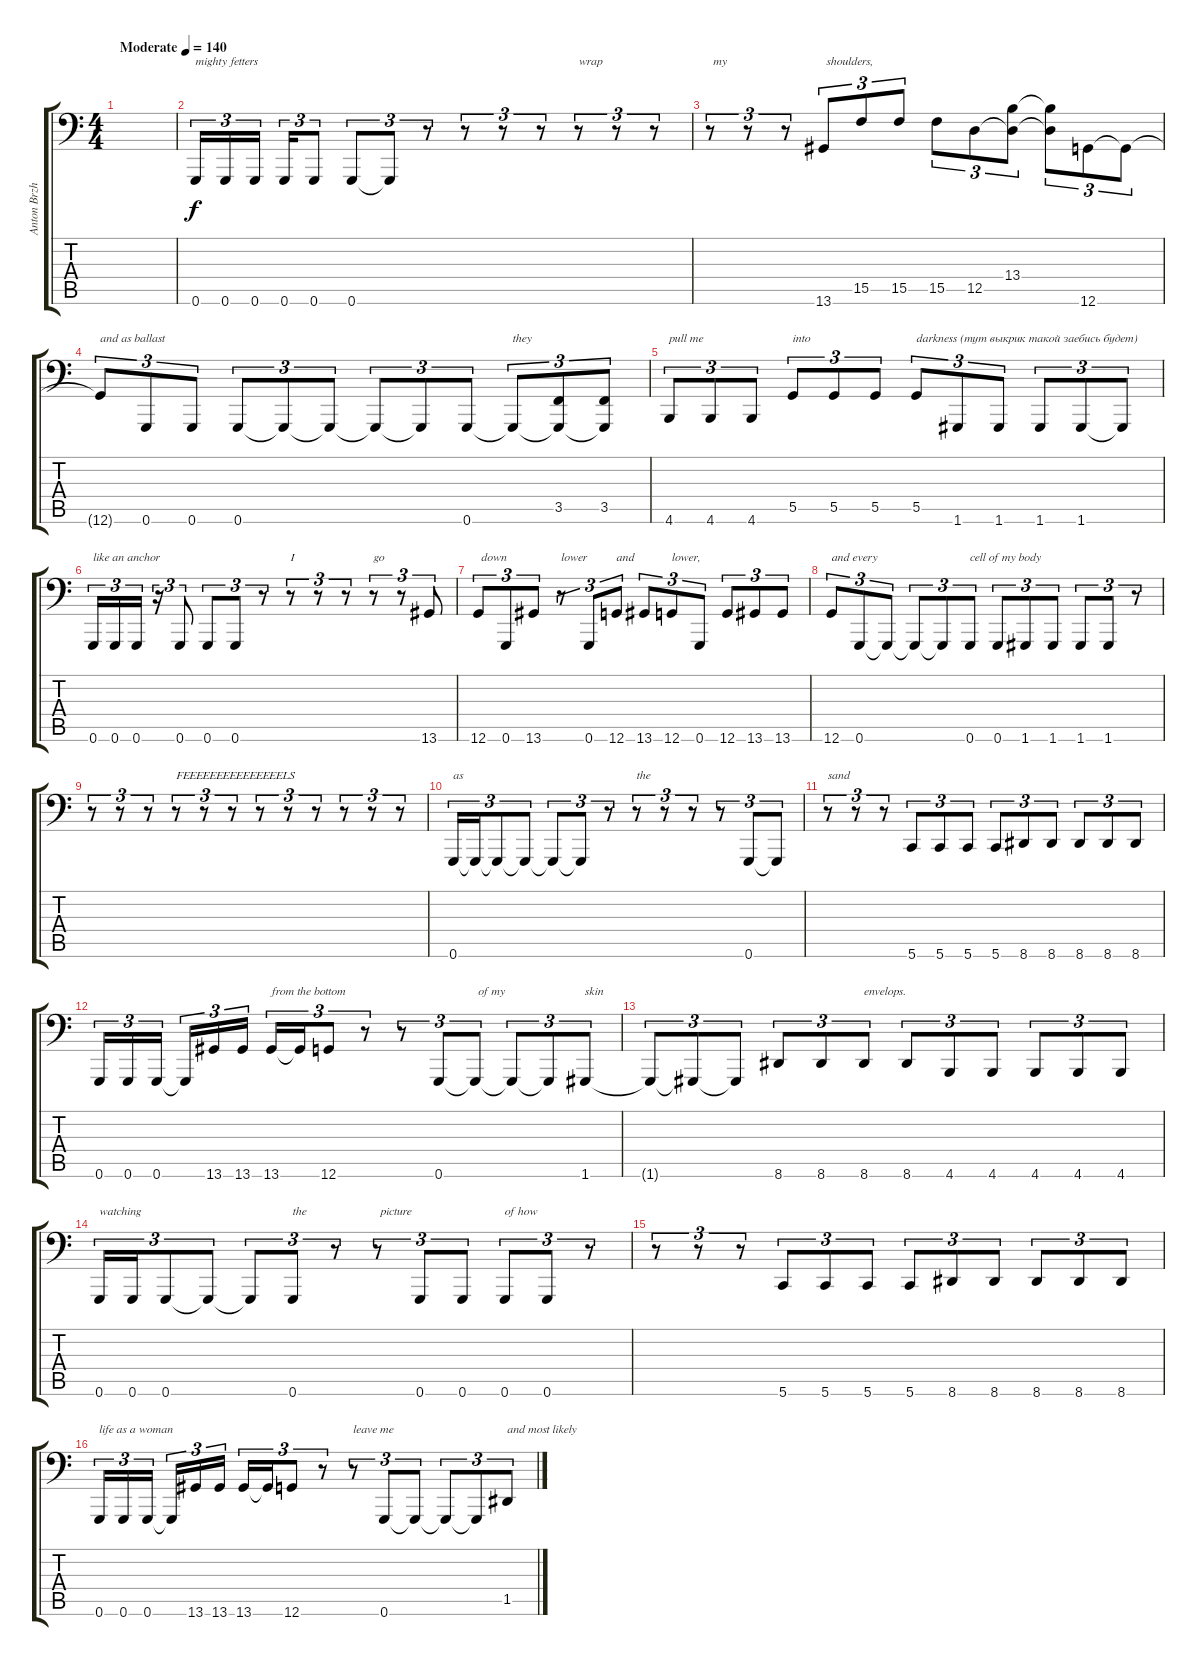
\track ("Anton Brzhesky" "Anton Brzh") {instrument electricbasspick}
\staff {score tabs}
\tuning (C3 G2 Eb2 Bb1 D1 G0) {hide}
\ts (4 4)
\tempo (140 "Moderate")
\clef f4
\ks c
|
0.6.16{tu (3 2) txt "mighty fetters"} 0.6.16{tu (3 2)} 0.6.16{tu (3 2) beam splitsecondary} 0.6.16{tu (3 2)} 0.6.8{tu (3 2)} 0.6.8{tu (3 2)} 0.6{t}.8{tu (3 2)} r.8{tu (3 2)} r.8{tu (3 2)} r.8{tu (3 2)} r.8{tu (3 2)} r.8{tu (3 2) txt "wrap"} r.8{tu (3 2)} r.8{tu (3 2)} |
r.8{tu (3 2) txt " my"} r.8{tu (3 2)} r.8{tu (3 2)} 13.6.8{tu (3 2) txt " shoulders,"} 15.5.8{tu (3 2)} 15.5.8{tu (3 2)} 15.5.8{tu (3 2)} 12.5.8{tu (3 2)} (13.4 12.5{t}).8{tu (3 2)} (13.4{t} 12.5{t}).8{tu (3 2)} 12.6.8{tu (3 2)} 12.6{t}.8{tu (3 2)} |
12.6{t}.8{tu (3 2) txt "and as ballast"} 0.6.8{tu (3 2)} 0.6.8{tu (3 2)} 0.6.8{tu (3 2)} 0.6{t}.8{tu (3 2)} 0.6{t}.8{tu (3 2)} 0.6{t}.8{tu (3 2)} 0.6{t}.8{tu (3 2)} 0.6.8{tu (3 2)} 0.6{t}.8{tu (3 2) txt "they "} (3.5 0.6{t}).8{tu (3 2)} (3.5 0.6{t}).8{tu (3 2)} |
4.6.8{tu (3 2) txt "pull me "} 4.6.8{tu (3 2)} 4.6.8{tu (3 2)} 5.5.8{tu (3 2) txt "into"} 5.5.8{tu (3 2)} 5.5.8{tu (3 2)} 5.5.8{tu (3 2) txt "darkness (тут выкрик такой заебись будет)"} 1.6.8{tu (3 2)} 1.6.8{tu (3 2)} 1.6.8{tu (3 2)} 1.6.8{tu (3 2)} 1.6{t}.8{tu (3 2)} |
0.6.16{tu (3 2) txt "like an anchor"} 0.6.16{tu (3 2)} 0.6.16{tu (3 2)} r.16{tu (3 2)} 0.6.8{tu (3 2)} 0.6.8{tu (3 2)} 0.6.8{tu (3 2)} r.8{tu (3 2)} r.8{tu (3 2) txt "I "} r.8{tu (3 2)} r.8{tu (3 2)} r.8{tu (3 2) txt "go"} r.8{tu (3 2)} 13.6.8{tu (3 2)} |
12.6.8{tu (3 2) txt " down "} 0.6.8{tu (3 2)} 13.6.8{tu (3 2)} r.8{tu (3 2) txt "lower "} 0.6.8{tu (3 2)} 12.6.8{tu (3 2) txt "and"} 13.6.8{tu (3 2)} 12.6.8{tu (3 2) txt "lower,"} 0.6.8{tu (3 2)} 12.6.8{tu (3 2)} 13.6.8{tu (3 2)} 13.6.8{tu (3 2)} |
12.6.8{tu (3 2) txt "and every "} 0.6.8{tu (3 2)} 0.6{t}.8{tu (3 2)} 0.6{t}.8{tu (3 2)} 0.6{t}.8{tu (3 2)} 0.6.8{tu (3 2) txt "cell of my body"} 0.6.8{tu (3 2)} 1.6.8{tu (3 2)} 1.6.8{tu (3 2)} 1.6.8{tu (3 2)} 1.6.8{tu (3 2)} r.8{tu (3 2)} |
r.8{tu (3 2)} r.8{tu (3 2)} r.8{tu (3 2)} r.8{tu (3 2) txt "FEEEEEEEEEEEEEEELS"} r.8{tu (3 2)} r.8{tu (3 2)} r.8{tu (3 2)} r.8{tu (3 2)} r.8{tu (3 2)} r.8{tu (3 2)} r.8{tu (3 2)} r.8{tu (3 2)} |
0.6.16{tu (3 2) txt "as "} 0.6{t}.16{tu (3 2)} 0.6{t}.8{tu (3 2)} 0.6{t}.8{tu (3 2)} 0.6{t}.8{tu (3 2)} 0.6{t}.8{tu (3 2)} r.8{tu (3 2)} r.8{tu (3 2) txt "the "} r.8{tu (3 2)} r.8{tu (3 2)} r.8{tu (3 2)} 0.6.8{tu (3 2)} 0.6{t}.8{tu (3 2)} |
r.8{tu (3 2) txt "sand"} r.8{tu (3 2)} r.8{tu (3 2)} 5.6.8{tu (3 2)} 5.6.8{tu (3 2)} 5.6.8{tu (3 2)} 5.6.8{tu (3 2)} 8.6.8{tu (3 2)} 8.6.8{tu (3 2)} 8.6.8{tu (3 2)} 8.6.8{tu (3 2)} 8.6.8{tu (3 2)} |
0.6.16{tu (3 2)} 0.6.16{tu (3 2)} 0.6.16{tu (3 2) beam splitsecondary} 0.6{t}.16{tu (3 2)} 13.6.16{tu (3 2)} 13.6.16{tu (3 2)} 13.6.16{tu (3 2) txt "from the bottom"} 13.6{t}.16{tu (3 2)} 12.6.8{tu (3 2)} r.8{tu (3 2)} r.8{tu (3 2)} 0.6.8{tu (3 2)} 0.6{t}.8{tu (3 2) txt " of my "} 0.6{t}.8{tu (3 2)} 0.6{t}.8{tu (3 2)} 1.6.8{tu (3 2) txt "skin"} |
1.6{t}.8{tu (3 2)} 1.6{t}.8{tu (3 2)} 1.6{t}.8{tu (3 2)} 8.6.8{tu (3 2)} 8.6.8{tu (3 2)} 8.6.8{tu (3 2) txt "envelops."} 8.6.8{tu (3 2)} 4.6.8{tu (3 2)} 4.6.8{tu (3 2)} 4.6.8{tu (3 2)} 4.6.8{tu (3 2)} 4.6.8{tu (3 2)} |
0.6.16{tu (3 2) txt "watching "} 0.6.16{tu (3 2)} 0.6.8{tu (3 2)} 0.6{t}.8{tu (3 2)} 0.6{t}.8{tu (3 2)} 0.6.8{tu (3 2) txt "the"} r.8{tu (3 2)} r.8{tu (3 2) txt " picture"} 0.6.8{tu (3 2)} 0.6.8{tu (3 2)} 0.6.8{tu (3 2) txt "of how "} 0.6.8{tu (3 2)} r.8{tu (3 2)} |
r.8{tu (3 2)} r.8{tu (3 2)} r.8{tu (3 2)} 5.6.8{tu (3 2)} 5.6.8{tu (3 2)} 5.6.8{tu (3 2)} 5.6.8{tu (3 2)} 8.6.8{tu (3 2)} 8.6.8{tu (3 2)} 8.6.8{tu (3 2)} 8.6.8{tu (3 2)} 8.6.8{tu (3 2)} |
0.6.16{tu (3 2) txt "life as a woman"} 0.6.16{tu (3 2)} 0.6.16{tu (3 2) beam splitsecondary} 0.6{t}.16{tu (3 2)} 13.6.16{tu (3 2)} 13.6.16{tu (3 2)} 13.6.16{tu (3 2)} 13.6{t}.16{tu (3 2)} 12.6.8{tu (3 2)} r.8{tu (3 2)} r.8{tu (3 2) txt "leave me "} 0.6.8{tu (3 2)} 0.6{t}.8{tu (3 2)} 0.6{t}.8{tu (3 2)} 0.6{t}.8{tu (3 2)} 1.5.8{tu (3 2) txt "and most likely "}
